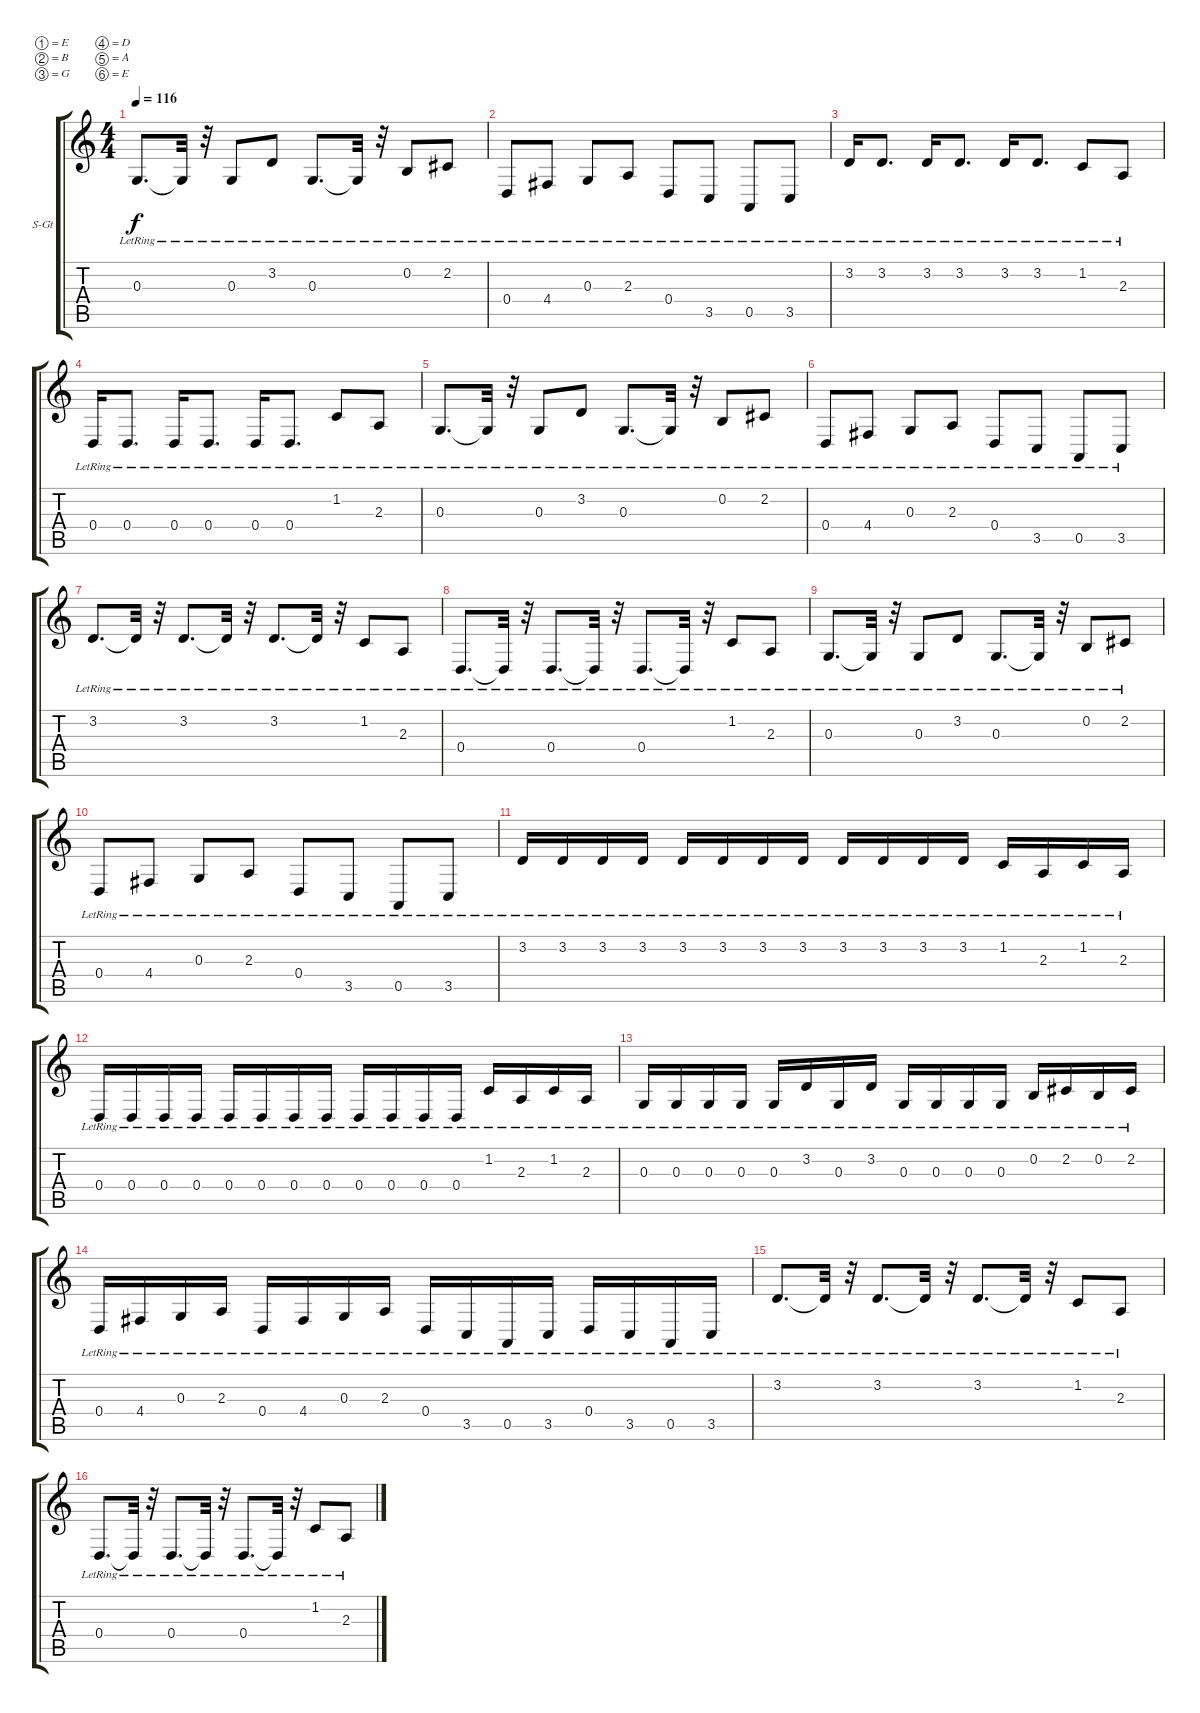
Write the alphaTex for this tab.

\bracketExtendMode groupsimilarinstruments
\firstSystemTrackNameOrientation horizontal
\otherSystemsTrackNameOrientation horizontal
\track ("piano bas" "S-Gt") {instrument acousticgrandpiano}
\staff {score tabs}
\tuning (E3 B2 G2 D2 A1 E1)
\displaytranspose 12
\ts (4 4)
\tempo 116
\clef g2
\ks c
0.3{lr}.8{d dy f} 0.3{lr t}.32 r.32 0.3{lr}.8 3.2{lr}.8 0.3{lr}.8{d} 0.3{lr t}.32 r.32 0.2{lr}.8 2.2{lr}.8 |
0.4{lr}.8 4.4{lr}.8 0.3{lr}.8 2.3{lr}.8 0.4{lr}.8 3.5{lr}.8 0.5{lr}.8 3.5{lr}.8 |
3.2{lr}.16 3.2{lr}.8{d} 3.2{lr}.16 3.2{lr}.8{d} 3.2{lr}.16 3.2{lr}.8{d} 1.2{lr}.8 2.3{lr}.8 |
0.4{lr}.16 0.4{lr}.8{d} 0.4{lr}.16 0.4{lr}.8{d} 0.4{lr}.16 0.4{lr}.8{d} 1.2{lr}.8 2.3{lr}.8 |
0.3{lr}.8{d} 0.3{lr t}.32 r.32 0.3{lr}.8 3.2{lr}.8 0.3{lr}.8{d} 0.3{lr t}.32 r.32 0.2{lr}.8 2.2{lr}.8 |
0.4{lr}.8 4.4{lr}.8 0.3{lr}.8 2.3{lr}.8 0.4{lr}.8 3.5{lr}.8 0.5{lr}.8 3.5{lr}.8 |
3.2{lr}.8{d} 3.2{lr t}.32 r.32 3.2{lr}.8{d} 3.2{lr t}.32 r.32 3.2{lr}.8{d} 3.2{lr t}.32 r.32 1.2{lr}.8 2.3{lr}.8 |
0.4{lr}.8{d} 0.4{lr t}.32 r.32 0.4{lr}.8{d} 0.4{lr t}.32 r.32 0.4{lr}.8{d} 0.4{lr t}.32 r.32 1.2{lr}.8 2.3{lr}.8 |
0.3{lr}.8{d} 0.3{lr t}.32 r.32 0.3{lr}.8 3.2{lr}.8 0.3{lr}.8{d} 0.3{lr t}.32 r.32 0.2{lr}.8 2.2{lr}.8 |
0.4{lr}.8 4.4{lr}.8 0.3{lr}.8 2.3{lr}.8 0.4{lr}.8 3.5{lr}.8 0.5{lr}.8 3.5{lr}.8 |
3.2{lr}.16 3.2{lr}.16 3.2{lr}.16 3.2{lr}.16 3.2{lr}.16 3.2{lr}.16 3.2{lr}.16 3.2{lr}.16 3.2{lr}.16 3.2{lr}.16 3.2{lr}.16 3.2{lr}.16 1.2{lr}.16 2.3{lr}.16 1.2{lr}.16 2.3{lr}.16 |
0.4{lr}.16 0.4{lr}.16 0.4{lr}.16 0.4{lr}.16 0.4{lr}.16 0.4{lr}.16 0.4{lr}.16 0.4{lr}.16 0.4{lr}.16 0.4{lr}.16 0.4{lr}.16 0.4{lr}.16 1.2{lr}.16 2.3{lr}.16 1.2{lr}.16 2.3{lr}.16 |
0.3{lr}.16 0.3{lr}.16 0.3{lr}.16 0.3{lr}.16 0.3{lr}.16 3.2{lr}.16 0.3{lr}.16 3.2{lr}.16 0.3{lr}.16 0.3{lr}.16 0.3{lr}.16 0.3{lr}.16 0.2{lr}.16 2.2{lr}.16 0.2{lr}.16 2.2{lr}.16 |
0.4{lr}.16 4.4{lr}.16 0.3{lr}.16 2.3{lr}.16 0.4{lr}.16 4.4{lr}.16 0.3{lr}.16 2.3{lr}.16 0.4{lr}.16 3.5{lr}.16 0.5{lr}.16 3.5{lr}.16 0.4{lr}.16 3.5{lr}.16 0.5{lr}.16 3.5{lr}.16 |
3.2{lr}.8{d} 3.2{lr t}.32 r.32 3.2{lr}.8{d} 3.2{lr t}.32 r.32 3.2{lr}.8{d} 3.2{lr t}.32 r.32 1.2{lr}.8 2.3{lr}.8 |
0.4{lr}.8{d} 0.4{lr t}.32 r.32 0.4{lr}.8{d} 0.4{lr t}.32 r.32 0.4{lr}.8{d} 0.4{lr t}.32 r.32 1.2{lr}.8 2.3{lr}.8
